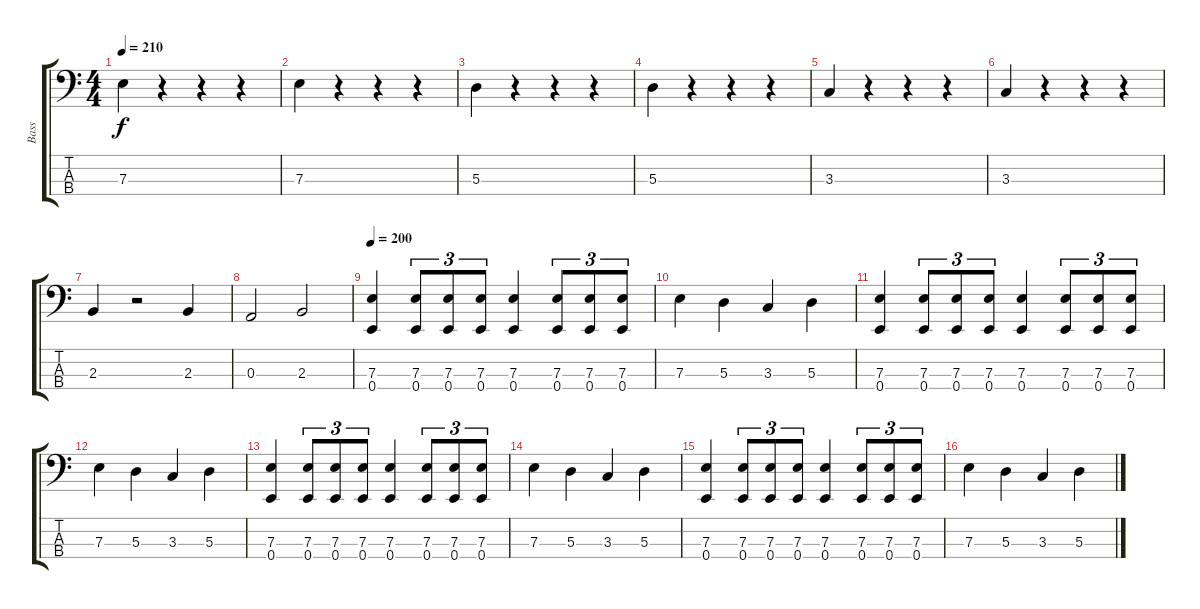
\track ("Bass" "Bass") {instrument electricbassfinger}
\staff {score tabs}
\tuning (G2 D2 A1 E1) {hide}
\ts (4 4)
\tempo 210
\clef f4
\ks c
7.3.4{dy f} r.4 r.4 r.4 |
7.3.4 r.4 r.4 r.4 |
5.3.4 r.4 r.4 r.4 |
5.3.4 r.4 r.4 r.4 |
3.3.4 r.4 r.4 r.4 |
3.3.4 r.4 r.4 r.4 |
2.3.4 r.2 2.3.4 |
0.3.2 2.3.2 |
\section ("" "")
\tempo 200
(7.3 0.4).4 (7.3 0.4).8{tu (3 2)} (7.3 0.4).8{tu (3 2)} (7.3 0.4).8{tu (3 2)} (7.3 0.4).4 (7.3 0.4).8{tu (3 2)} (7.3 0.4).8{tu (3 2)} (7.3 0.4).8{tu (3 2)} |
7.3.4 5.3.4 3.3.4 5.3.4 |
(7.3 0.4).4 (7.3 0.4).8{tu (3 2)} (7.3 0.4).8{tu (3 2)} (7.3 0.4).8{tu (3 2)} (7.3 0.4).4 (7.3 0.4).8{tu (3 2)} (7.3 0.4).8{tu (3 2)} (7.3 0.4).8{tu (3 2)} |
7.3.4 5.3.4 3.3.4 5.3.4 |
(7.3 0.4).4 (7.3 0.4).8{tu (3 2)} (7.3 0.4).8{tu (3 2)} (7.3 0.4).8{tu (3 2)} (7.3 0.4).4 (7.3 0.4).8{tu (3 2)} (7.3 0.4).8{tu (3 2)} (7.3 0.4).8{tu (3 2)} |
7.3.4 5.3.4 3.3.4 5.3.4 |
(7.3 0.4).4 (7.3 0.4).8{tu (3 2)} (7.3 0.4).8{tu (3 2)} (7.3 0.4).8{tu (3 2)} (7.3 0.4).4 (7.3 0.4).8{tu (3 2)} (7.3 0.4).8{tu (3 2)} (7.3 0.4).8{tu (3 2)} |
7.3.4 5.3.4 3.3.4 5.3.4
